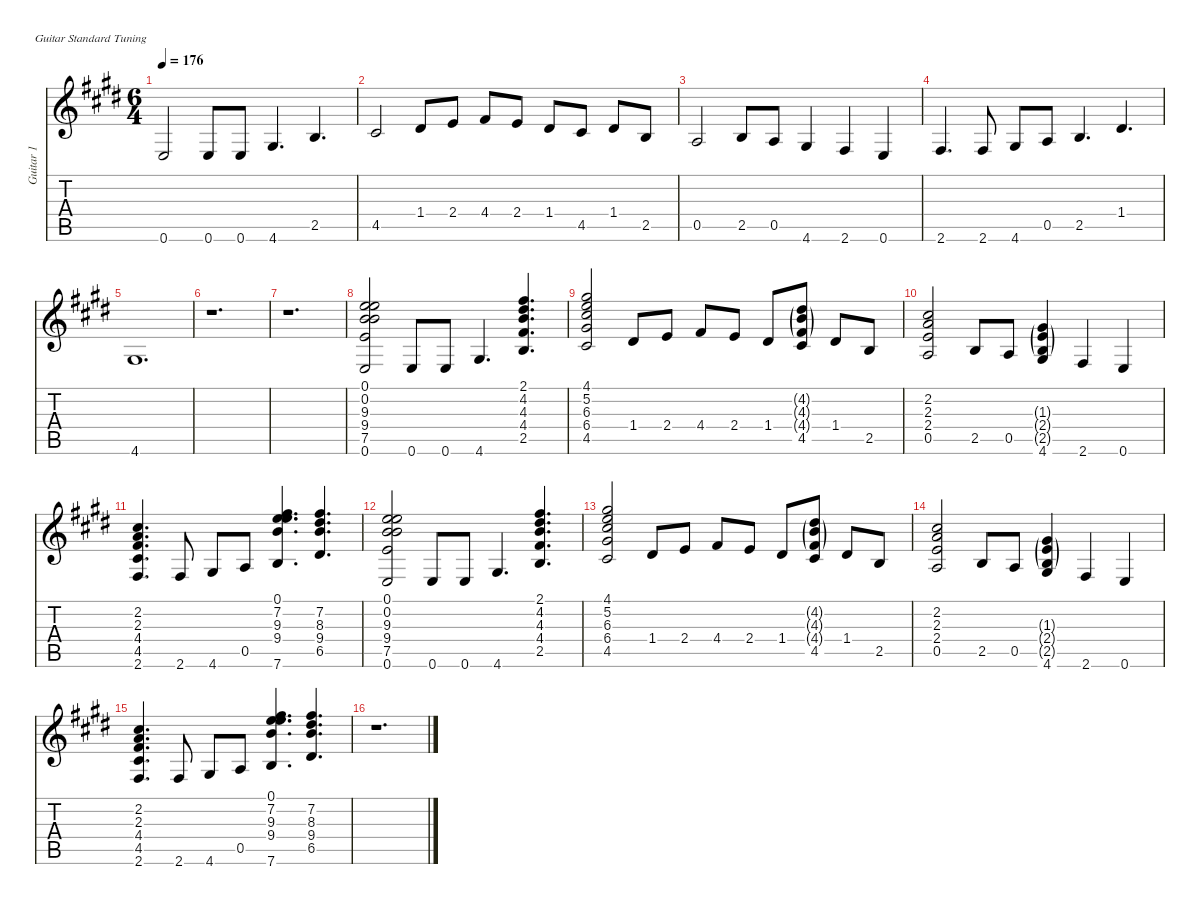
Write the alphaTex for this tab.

\defaultSystemsLayout 4
\hideDynamics
\bracketExtendMode nobrackets
\firstSystemTrackNameMode fullname
\otherSystemsTrackNameMode fullname
\otherSystemsTrackNameOrientation horizontal
\track ("Guitar 1" "n.guit.") {instrument acousticguitarnylon}
\staff {score tabs}
\tuning (E4 B3 G3 D3 A2 E2)
\ts (6 4)
\tempo 176
\clef g2
\ks e
0.6{acc forcenatural}.2{dy f} 0.6{acc forcenatural}.8 0.6{acc forcenatural}.8 4.6{acc #}.4{d} 2.5{acc forcenatural}.4{d} |
4.5{acc #}.2 1.4{acc #}.8 2.4{acc forcenatural}.8 4.4{acc #}.8 2.4{acc forcenatural}.8 1.4{acc #}.8 4.5{acc #}.8 1.4{acc #}.8 2.5{acc forcenatural}.8 |
0.5{acc forcenatural}.2 2.5{acc forcenatural}.8 0.5{acc forcenatural}.8 4.6{acc #}.4 2.6{acc #}.4 0.6{acc forcenatural}.4 |
2.6{acc #}.4{d} 2.6{acc #}.8 4.6{acc #}.8 0.5{acc forcenatural}.8 2.5{acc forcenatural}.4{d} 1.4{acc #}.4{d} |
4.6{acc #}.1{d} |
r.1{d} |
r.1{d} |
(0.1{acc forcenatural} 0.2{acc forcenatural} 9.3{acc forcenatural} 9.4{acc forcenatural} 7.5{acc forcenatural} 0.6{acc forcenatural}).2{instrument distortionguitar} 0.6{acc forcenatural}.8 0.6{acc forcenatural}.8 4.6{acc #}.4{d} (2.1{acc #} 4.2{acc #} 4.3{acc forcenatural} 4.4{acc #} 2.5{acc forcenatural}).4{d} |
(4.1{acc #} 5.2{acc forcenatural} 6.3{acc #} 6.4{acc #} 4.5{acc #}).2 1.4{acc #}.8 2.4{acc forcenatural}.8 4.4{acc #}.8 2.4{acc forcenatural}.8 1.4{acc #}.8 (4.2{g acc #} 4.3{g acc forcenatural} 4.4{g acc #} 4.5{acc #}).8 1.4{acc #}.8 2.5{acc forcenatural}.8 |
(2.2{acc #} 2.3{acc forcenatural} 2.4{acc forcenatural} 0.5{acc forcenatural}).2 2.5{acc forcenatural}.8 0.5{acc forcenatural}.8 (1.3{g acc #} 2.4{g acc forcenatural} 2.5{g acc forcenatural} 4.6{acc #}).4 2.6{acc #}.4 0.6{acc forcenatural}.4 |
(2.2{acc #} 2.3{acc forcenatural} 4.4{acc #} 4.5{acc #} 2.6{acc #}).4{d} 2.6{acc #}.8 4.6{acc #}.8 0.5{acc forcenatural}.8 (0.1{acc forcenatural} 7.2{acc #} 9.3{acc forcenatural} 9.4{acc forcenatural} 7.6{acc forcenatural}).4{d} (7.2{acc #} 8.3{acc #} 9.4{acc forcenatural} 6.5{acc #}).4{d} |
(0.1{acc forcenatural} 0.2{acc forcenatural} 9.3{acc forcenatural} 9.4{acc forcenatural} 7.5{acc forcenatural} 0.6{acc forcenatural}).2 0.6{acc forcenatural}.8 0.6{acc forcenatural}.8 4.6{acc #}.4{d} (2.1{acc #} 4.2{acc #} 4.3{acc forcenatural} 4.4{acc #} 2.5{acc forcenatural}).4{d} |
(4.1{acc #} 5.2{acc forcenatural} 6.3{acc #} 6.4{acc #} 4.5{acc #}).2 1.4{acc #}.8 2.4{acc forcenatural}.8 4.4{acc #}.8 2.4{acc forcenatural}.8 1.4{acc #}.8 (4.2{g acc #} 4.3{g acc forcenatural} 4.4{g acc #} 4.5{acc #}).8 1.4{acc #}.8 2.5{acc forcenatural}.8 |
(2.2{acc #} 2.3{acc forcenatural} 2.4{acc forcenatural} 0.5{acc forcenatural}).2 2.5{acc forcenatural}.8 0.5{acc forcenatural}.8 (1.3{g acc #} 2.4{g acc forcenatural} 2.5{g acc forcenatural} 4.6{acc #}).4 2.6{acc #}.4 0.6{acc forcenatural}.4 |
(2.2{acc #} 2.3{acc forcenatural} 4.4{acc #} 4.5{acc #} 2.6{acc #}).4{d} 2.6{acc #}.8 4.6{acc #}.8 0.5{acc forcenatural}.8 (0.1{acc forcenatural} 7.2{acc #} 9.3{acc forcenatural} 9.4{acc forcenatural} 7.6{acc forcenatural}).4{d} (7.2{acc #} 8.3{acc #} 9.4{acc forcenatural} 6.5{acc #}).4{d} |
r.1{d}
